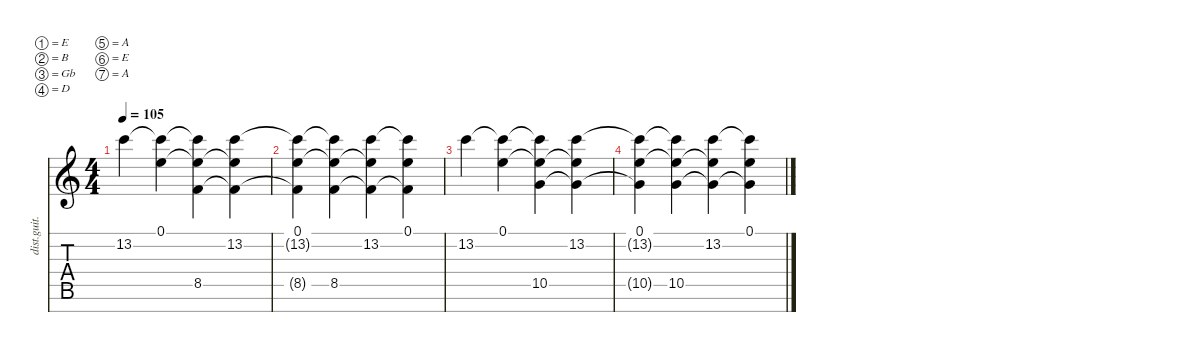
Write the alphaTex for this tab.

\defaultSystemsLayout 4
\hideDynamics
\bracketExtendMode nobrackets
\track ("Clean Guitar 2" "dist.guit.") {instrument distortionguitar}
\staff {score tabs}
\tuning (E4 B3 Gb3 D3 A2 E2 A1)
\ts (4 4)
\tempo 105
\clef g2
\ks c
13.2.4{dy mf} (0.1 13.2{t}).4 (0.1{t} 13.2{t} 8.5).4 (0.1{t} 13.2 8.5{t}).4 |
(0.1 13.2{t} 8.5{t}).4 (0.1{t} 13.2{t} 8.5).4 (0.1{t} 13.2 8.5{t}).4 (0.1 13.2{t} 8.5{t}).4 |
13.2.4 (0.1 13.2{t}).4 (0.1{t} 13.2{t} 10.5).4 (0.1{t} 13.2 10.5{t}).4 |
(0.1 13.2{t} 10.5{t}).4 (0.1{t} 13.2{t} 10.5).4 (0.1{t} 13.2 10.5{t}).4 (0.1 13.2{t} 10.5{t}).4
